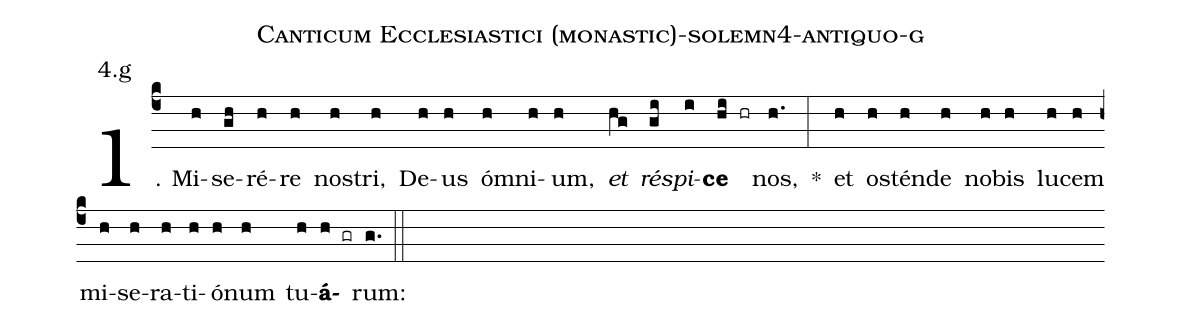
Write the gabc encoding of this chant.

name: Canticum Ecclesiastici (monastic)-solemn4-antiquo-g;
annotation: 4.g;
%%
(c4)1. Mi(h)se(gh)ré(h)re(h) nos(h)tri,(h) De(h)us(h) óm(h)ni(h)um,(h) <i>et</i>(hg) <i>ré</i>(gi)<i>spi</i>(i)<b>ce</b>(hi hr) nos,(h.) *(:) et(h) os(h)tén(h)de(h) no(h)bis(h) lu(h)cem(h) mi(h)se(h)ra(h)ti(h)ó(h)num(h) tu(h)<b>á</b>(h gr)rum:(g.) (::)
